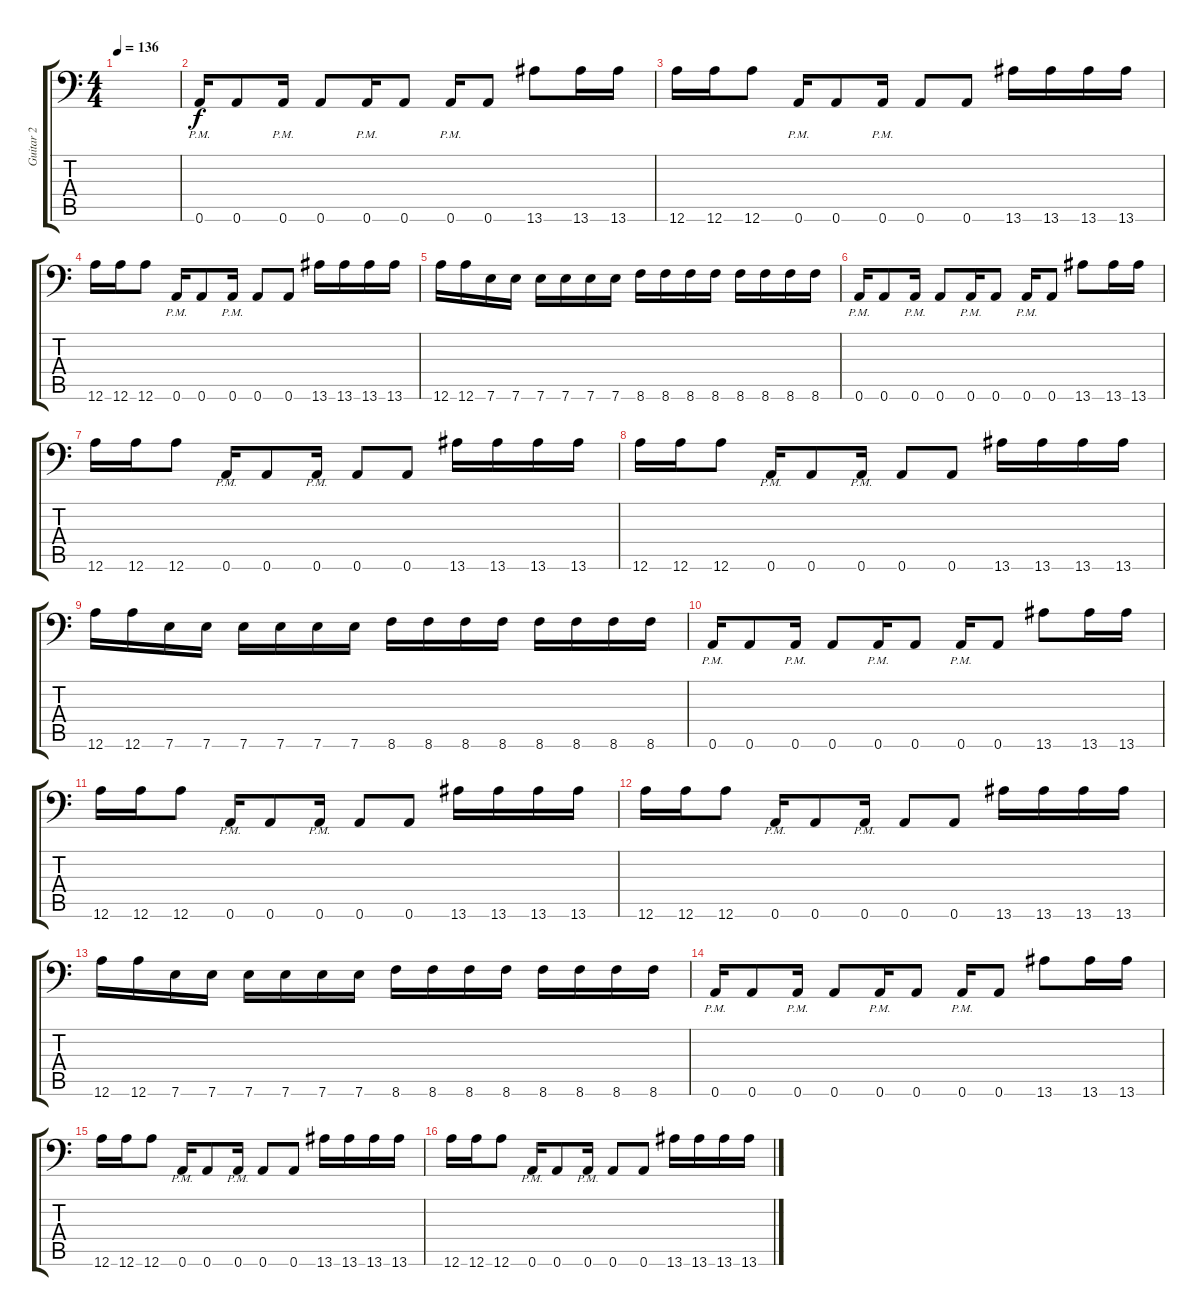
\track ("Guitar 2" "Guitar 2") {instrument distortionguitar}
\staff {score tabs}
\tuning (B3 Gb3 D3 A2 E2 A1) {hide}
\ts (4 4)
\tempo 136
\clef f4
\ks c
|
0.6{pm}.16 0.6.8 0.6{pm}.16 0.6.8 0.6{pm}.16 0.6.8 0.6{pm}.16 0.6.8 13.6.8 13.6.16 13.6.16 |
12.6.16 12.6.16 12.6.8 0.6{pm}.16 0.6.8 0.6{pm}.16 0.6.8 0.6.8 13.6.16 13.6.16 13.6.16 13.6.16 |
12.6.16 12.6.16 12.6.8 0.6{pm}.16 0.6.8 0.6{pm}.16 0.6.8 0.6.8 13.6.16 13.6.16 13.6.16 13.6.16 |
12.6.16 12.6.16 7.6.16 7.6.16 7.6.16 7.6.16 7.6.16 7.6.16 8.6.16 8.6.16 8.6.16 8.6.16 8.6.16 8.6.16 8.6.16 8.6.16 |
0.6{pm}.16 0.6.8 0.6{pm}.16 0.6.8 0.6{pm}.16 0.6.8 0.6{pm}.16 0.6.8 13.6.8 13.6.16 13.6.16 |
12.6.16 12.6.16 12.6.8 0.6{pm}.16 0.6.8 0.6{pm}.16 0.6.8 0.6.8 13.6.16 13.6.16 13.6.16 13.6.16 |
12.6.16 12.6.16 12.6.8 0.6{pm}.16 0.6.8 0.6{pm}.16 0.6.8 0.6.8 13.6.16 13.6.16 13.6.16 13.6.16 |
12.6.16 12.6.16 7.6.16 7.6.16 7.6.16 7.6.16 7.6.16 7.6.16 8.6.16 8.6.16 8.6.16 8.6.16 8.6.16 8.6.16 8.6.16 8.6.16 |
0.6{pm}.16 0.6.8 0.6{pm}.16 0.6.8 0.6{pm}.16 0.6.8 0.6{pm}.16 0.6.8 13.6.8 13.6.16 13.6.16 |
12.6.16 12.6.16 12.6.8 0.6{pm}.16 0.6.8 0.6{pm}.16 0.6.8 0.6.8 13.6.16 13.6.16 13.6.16 13.6.16 |
12.6.16 12.6.16 12.6.8 0.6{pm}.16 0.6.8 0.6{pm}.16 0.6.8 0.6.8 13.6.16 13.6.16 13.6.16 13.6.16 |
12.6.16 12.6.16 7.6.16 7.6.16 7.6.16 7.6.16 7.6.16 7.6.16 8.6.16 8.6.16 8.6.16 8.6.16 8.6.16 8.6.16 8.6.16 8.6.16 |
0.6{pm}.16 0.6.8 0.6{pm}.16 0.6.8 0.6{pm}.16 0.6.8 0.6{pm}.16 0.6.8 13.6.8 13.6.16 13.6.16 |
12.6.16 12.6.16 12.6.8 0.6{pm}.16 0.6.8 0.6{pm}.16 0.6.8 0.6.8 13.6.16 13.6.16 13.6.16 13.6.16 |
12.6.16 12.6.16 12.6.8 0.6{pm}.16 0.6.8 0.6{pm}.16 0.6.8 0.6.8 13.6.16 13.6.16 13.6.16 13.6.16
